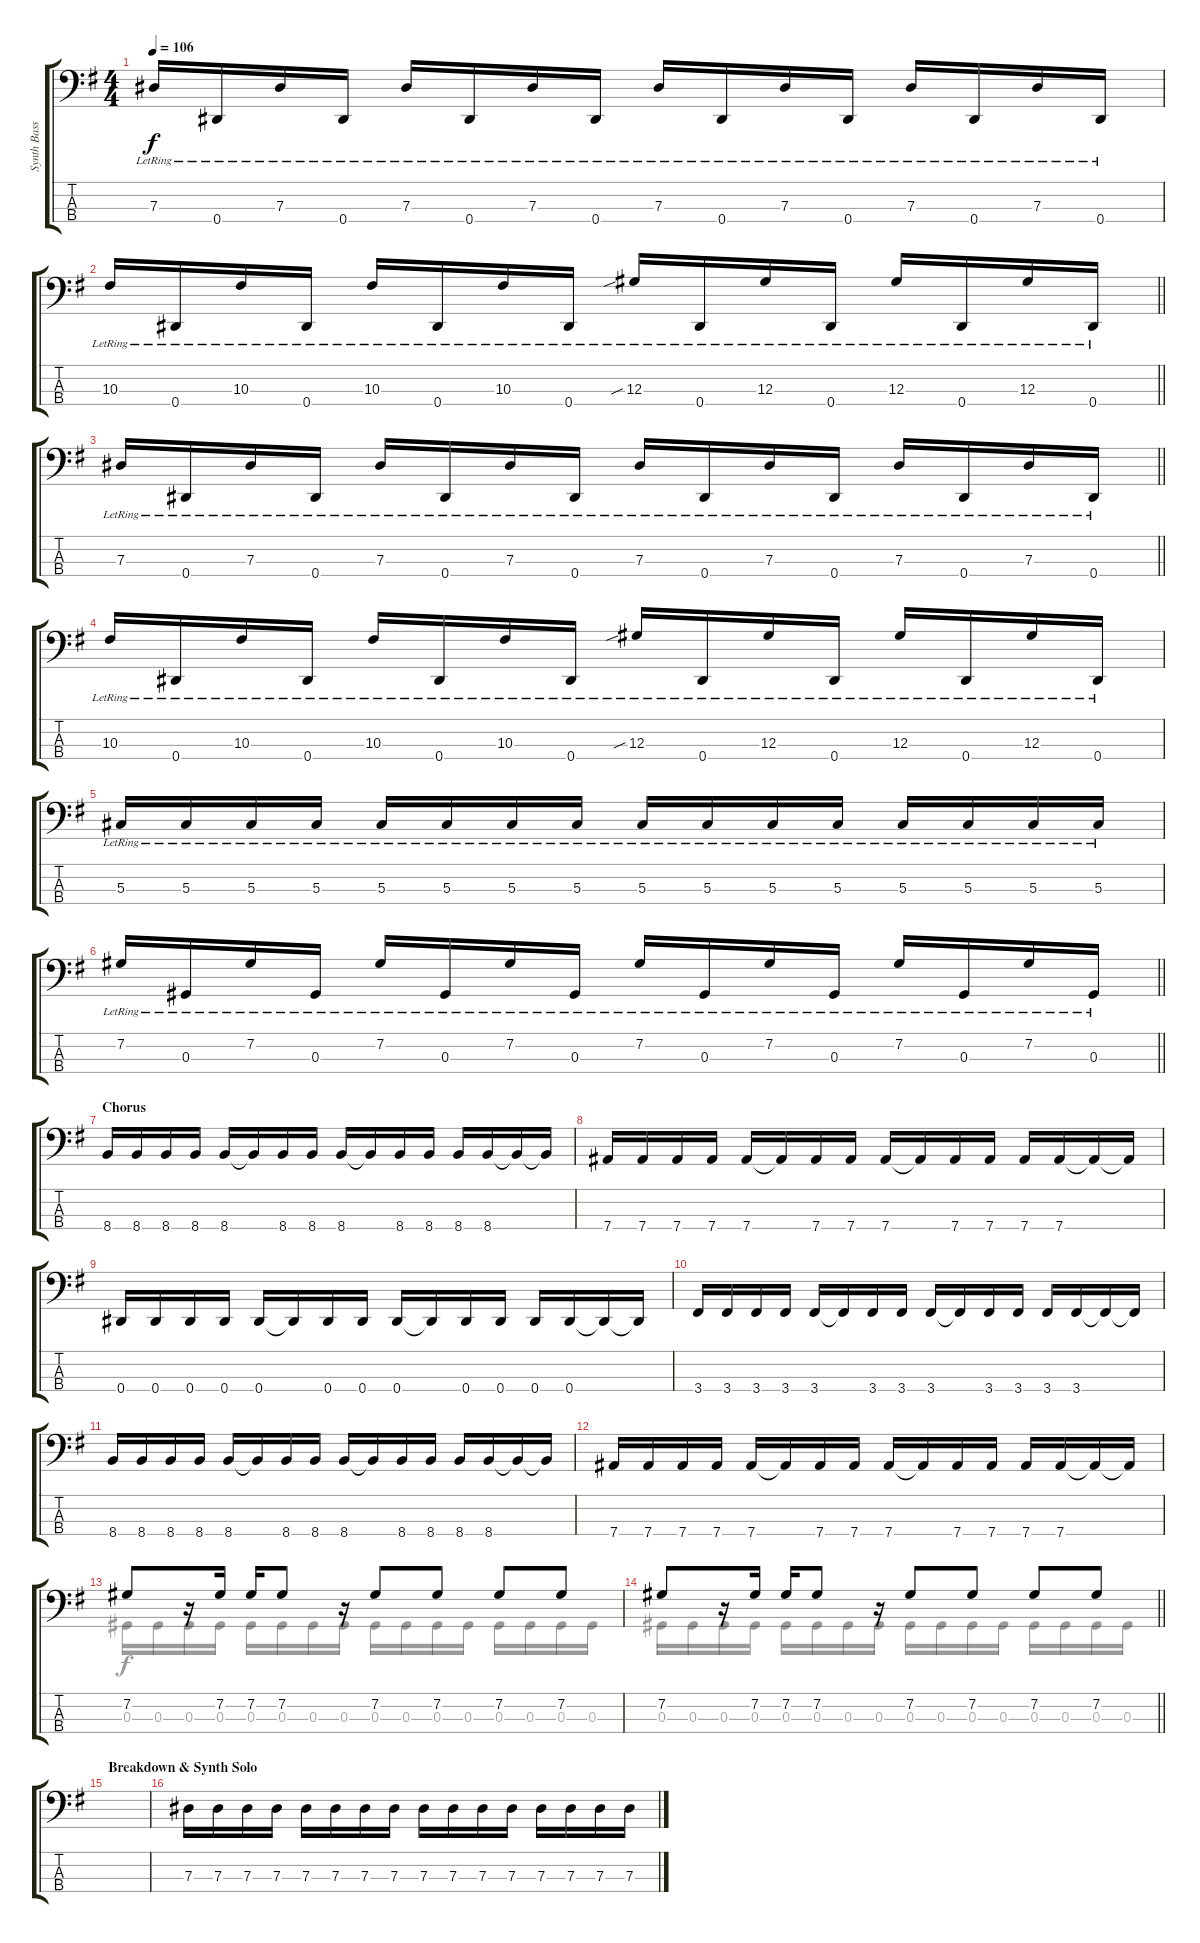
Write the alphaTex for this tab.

\track ("Synth Bass 2" "Synth Bass") {instrument fretlessbass}
\staff {score tabs}
\tuning (Gb2 Db2 Ab1 Eb1) {hide}
\voice
\ts (4 4)
\tempo 106
\clef f4
\ks g
7.3{lr}.16{dy f} 0.4{lr}.16 7.3{lr}.16 0.4{lr}.16 7.3{lr}.16 0.4{lr}.16 7.3{lr}.16 0.4{lr}.16 7.3{lr}.16 0.4{lr}.16 7.3{lr}.16 0.4{lr}.16 7.3{lr}.16 0.4{lr}.16 7.3{lr}.16 0.4{lr}.16 |
\barLineRight lightlight
10.3{lr}.16 0.4{lr}.16 10.3{lr}.16 0.4{lr}.16 10.3{lr}.16 0.4{lr}.16 10.3{lr}.16 0.4{lr}.16 12.3{sib lr}.16 0.4{lr}.16 12.3{lr}.16 0.4{lr}.16 12.3{lr}.16 0.4{lr}.16 12.3{lr}.16 0.4{lr}.16 |
\barLineRight lightlight
7.3{lr}.16 0.4{lr}.16 7.3{lr}.16 0.4{lr}.16 7.3{lr}.16 0.4{lr}.16 7.3{lr}.16 0.4{lr}.16 7.3{lr}.16 0.4{lr}.16 7.3{lr}.16 0.4{lr}.16 7.3{lr}.16 0.4{lr}.16 7.3{lr}.16 0.4{lr}.16 |
10.3{lr}.16 0.4{lr}.16 10.3{lr}.16 0.4{lr}.16 10.3{lr}.16 0.4{lr}.16 10.3{lr}.16 0.4{lr}.16 12.3{sib lr}.16 0.4{lr}.16 12.3{lr}.16 0.4{lr}.16 12.3{lr}.16 0.4{lr}.16 12.3{lr}.16 0.4{lr}.16 |
5.3{lr}.16 5.3{lr}.16 5.3{lr}.16 5.3{lr}.16 5.3{lr}.16 5.3{lr}.16 5.3{lr}.16 5.3{lr}.16 5.3{lr}.16 5.3{lr}.16 5.3{lr}.16 5.3{lr}.16 5.3{lr}.16 5.3{lr}.16 5.3{lr}.16 5.3{lr}.16 |
\barLineRight lightlight
7.2{lr}.16 0.3{lr}.16 7.2{lr}.16 0.3{lr}.16 7.2{lr}.16 0.3{lr}.16 7.2{lr}.16 0.3{lr}.16 7.2{lr}.16 0.3{lr}.16 7.2{lr}.16 0.3{lr}.16 7.2{lr}.16 0.3{lr}.16 7.2{lr}.16 0.3{lr}.16 |
\section ("" "Chorus")
8.4.16 8.4.16 8.4.16 8.4.16 8.4.16 8.4{t}.16 8.4.16 8.4.16 8.4.16 8.4{t}.16 8.4.16 8.4.16 8.4.16 8.4.16 8.4{t}.16 8.4{t}.16 |
7.4.16 7.4.16 7.4.16 7.4.16 7.4.16 7.4{t}.16 7.4.16 7.4.16 7.4.16 7.4{t}.16 7.4.16 7.4.16 7.4.16 7.4.16 7.4{t}.16 7.4{t}.16 |
0.4.16 0.4.16 0.4.16 0.4.16 0.4.16 0.4{t}.16 0.4.16 0.4.16 0.4.16 0.4{t}.16 0.4.16 0.4.16 0.4.16 0.4.16 0.4{t}.16 0.4{t}.16 |
3.4.16 3.4.16 3.4.16 3.4.16 3.4.16 3.4{t}.16 3.4.16 3.4.16 3.4.16 3.4{t}.16 3.4.16 3.4.16 3.4.16 3.4.16 3.4{t}.16 3.4{t}.16 |
8.4.16 8.4.16 8.4.16 8.4.16 8.4.16 8.4{t}.16 8.4.16 8.4.16 8.4.16 8.4{t}.16 8.4.16 8.4.16 8.4.16 8.4.16 8.4{t}.16 8.4{t}.16 |
7.4.16 7.4.16 7.4.16 7.4.16 7.4.16 7.4{t}.16 7.4.16 7.4.16 7.4.16 7.4{t}.16 7.4.16 7.4.16 7.4.16 7.4.16 7.4{t}.16 7.4{t}.16 |
7.2.8 r.16 7.2.16 7.2.16 7.2.8 r.16 7.2.8 7.2.8 7.2.8 7.2.8 |
\barLineRight lightlight
7.2.8 r.16 7.2.16 7.2.16 7.2.8 r.16 7.2.8 7.2.8 7.2.8 7.2.8 |
\section ("" "Breakdown & Synth Solo")
|
7.3.16 7.3.16 7.3.16 7.3.16 7.3.16 7.3.16 7.3.16 7.3.16 7.3.16 7.3.16 7.3.16 7.3.16 7.3.16 7.3.16 7.3.16 7.3.16
\voice
\clef f4
\ottava regular
\simile none
\ks g
|
\barLineRight lightlight
|
\barLineRight lightlight
|
|
|
\barLineRight lightlight
|
|
|
|
|
|
|
0.3.16 0.3.16 0.3.16 0.3.16 0.3.16 0.3.16 0.3.16 0.3.16 0.3.16 0.3.16 0.3.16 0.3.16 0.3.16 0.3.16 0.3.16 0.3.16 |
\barLineRight lightlight
0.3.16 0.3.16 0.3.16 0.3.16 0.3.16 0.3.16 0.3.16 0.3.16 0.3.16 0.3.16 0.3.16 0.3.16 0.3.16 0.3.16 0.3.16 0.3.16 |
|
